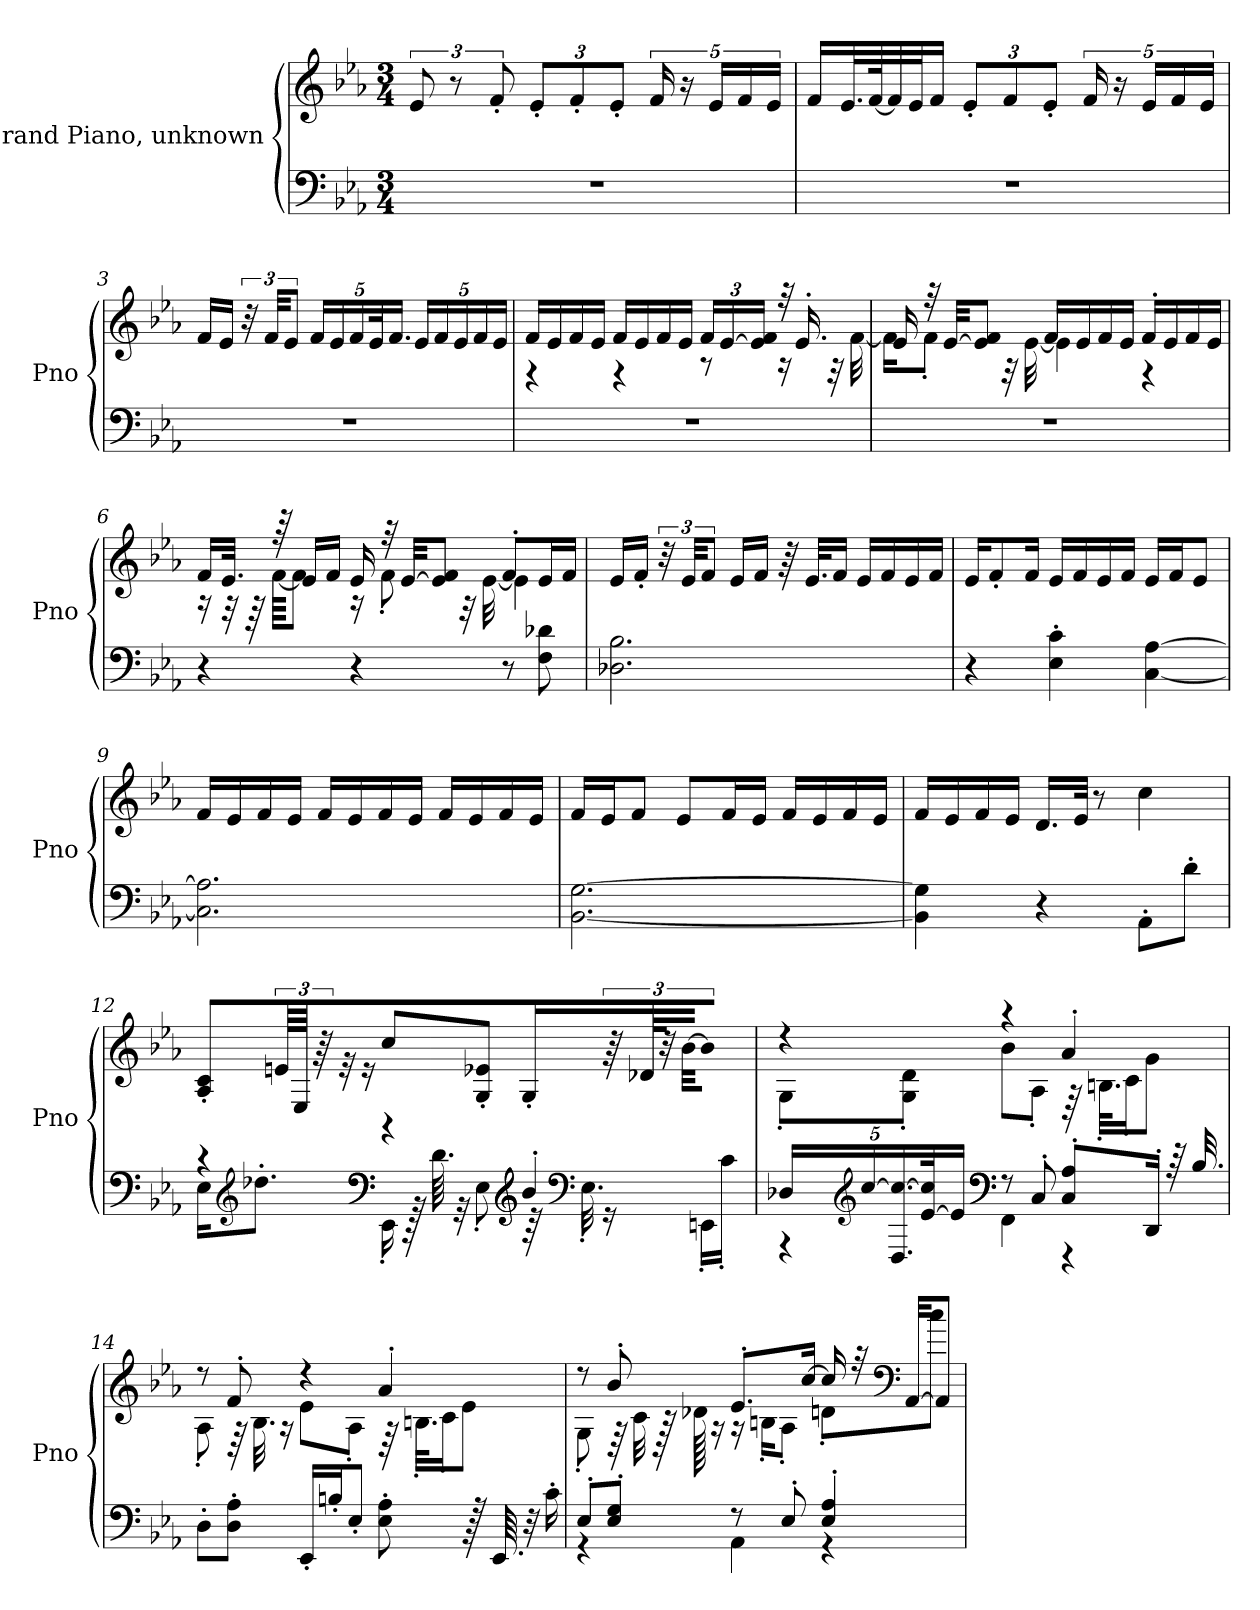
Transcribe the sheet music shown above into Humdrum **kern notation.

**kern	**kern
*part1	*part1
*staff2	*staff1
*I"Grand Piano, unknown	*
*I'Pno	*
*clefF4	*clefG2
*k[b-e-a-]	*k[b-e-a-]
*M3/4	*M3/4
*MM135	*MM135
=1	=1
2.r	12e-/
.	12r
.	12f'/
*	*Xbrackettup
.	12e-'/L
.	12f'/
.	12e-'/J
*	*brackettup
.	20f/
.	20r
.	20e-/LL
.	20f/
.	20e-/JJ
=2	=2
2.r	16f/LL
.	32.e-/L
.	[64f/K
.	32f/]
.	32e-/J
.	16f/JJ
*	*Xbrackettup
.	12e-'/L
.	12f/
.	12e-'/J
*	*brackettup
.	20f/
.	20r
.	20e-/LL
.	20f/
.	20e-/JJ
=3	=3
2.r	16f/LL
.	16e-/JJ
.	48r
.	48f/KKL
.	12e-/J
*	*Xbrackettup
.	20f/LL
.	20e-/
.	20f/
.	40e-/K
.	20.f/JJ
.	20e-/LL
.	20f/
.	20e-/
.	20f/
.	20e-/JJ
!!LO:LB:g=z
=4	=4
*	*^
2.r	16f/LL	4r
.	16e-/	.
.	16f/	.
.	16e-/JJ	.
.	16f/LL	4r
.	16e-/	.
.	16f/	.
.	16e-/JJ	.
.	24f/LL	8r
.	[24e-/	.
.	24e-/] 24f/JJ	.
.	32r	16r
.	16.e-'/	.
.	.	32r
.	.	[32f\
=5	=5	=5
2.r	16e-/	16f\KL]
.	32r	8f'\J
.	[32e-/KKL	.
.	8e-/] 8f/J	.
.	.	32r
.	.	[32e-\
.	16f/LL	4e-\]
.	16e-/	.
.	16f/	.
.	16e-/JJ	.
.	16f'/LL	4r
.	16e-/	.
.	16f/	.
.	16e-/JJ	.
!!LO:LB:g=z	!!
=6	=6	=6
4r	16f/LL	16r
.	32.e-/JJk	32r
.	.	64r
.	64r	[64f\KKKL
.	16e-/LL	8f\J]
.	16f/JJ	.
4r	16e-/	16r
.	32r	8f'\
.	[32e-/KKL	.
.	8e-/] 8f/J	.
.	.	32r
.	.	[32e-\
8r	8f'/L	4e-\]
8F\ 8d-X\	16e-/L	.
.	16f/JJ	.
*	*v	*v
=7	=7
2.D-X\ 2.B-\	16e-/LL
.	16f'/JJ
*	*brackettup
.	48r
.	48e-/KKL
.	12f/J
.	16e-/LL
.	16f/JJ
.	64r
.	32.e-/KLL
.	16f/JJ
.	16e-/LL
.	16f/
.	16e-/
.	16f/JJ
=8	=8
4r	16e-/KL
.	8f'/
.	16f/Jk
4E-\' 4c\'	16e-/LL
.	16f/
.	16e-/
.	16f/JJ
[4C\ [4A-\	16e-/LL
.	16f/J
.	8e-/J
!!LO:LB:g=z
=9	=9
2.C\] 2.A-\]	16f/LL
.	16e-/
.	16f/
.	16e-/JJ
.	16f/LL
.	16e-/
.	16f/
.	16e-/JJ
.	16f/LL
.	16e-/
.	16f/
.	16e-/JJ
=10	=10
[2.BB-\ [2.G\	16f/LL
.	16e-/J
.	8f/J
.	8e-/L
.	16f/L
.	16e-/JJ
.	16f/LL
.	16e-/
.	16f/
.	16e-/JJ
=11	=11
4BB-\] 4G\]	16f/LL
.	16e-/
.	16f/
.	16e-/JJ
4r	16.d/LL
.	32e-/JJk
.	8r
8AA-'\L	4cc\
8d'\J	.
!!LO:LB:g=z
=12	=12
*^	*
4r	16E-\KL	8A-/' 8c/'L
*clefG2	*	*
.	8.dd-X'\J	.
.	.	96en/LLL
.	.	96E-/JJJJ
.	.	96r
.	.	32r
.	.	16r
*clefF4	*	*
4r	16EE-'\	8cc/L
.	128r	.
.	64.d\	.
.	32r	.
.	8E-'\	8G/' 8e-X/'J
*clefG2	*	*
4b-'/	64r	16G'/
*clefF4	*	*
.	32.E-'\	.
.	16r	96r
.	.	96d-X/
.	.	48r
.	.	[48b-\KKL
.	16EEn'\LL	8b-\J]
.	16c'\JJ	.
!!LO:LB:g=z
=13	=13	=13
*Xbrackettup	*	*
*	*	*^
20D-X/LL	4r	4r	8G'\L
*clefG2	*	*	*
[20cc/	.	.	.
20.D-/ 20.cc/_	.	.	.
.	.	.	8G\' 8d\'J
[40e-/ 40cc/]K	.	.	.
20e-/JJ]	.	.	.
*clefF4	*	*	*
8r	4FF\	4r	8b-\L
8C'/	.	.	8A-'\J
8C/' 8A-/'L	4r	4a-'/	64r
.	.	.	32.Bn'\KLL
.	.	.	16c'\J
16DD'/Jk	.	.	8g\J
64r	.	.	.
32.B-/	.	.	.
*v	*v	*	*
=14	=14	=14
8D'\L	8r	8A-'\
8D\' 8A-\'J	8f'/	64r
.	.	32.B-\
.	.	16r
16EE-'/LL	4r	8e-\L
16Bn'/J	.	.
8E-'/J	.	8A-'\J
8E-\' 8A-\'	4a-'/	64r
.	.	32.Bn'\KLL
.	.	16c'\J
128r	.	8e-\J
64.EE-/	.	.
32r	.	.
16c'\	.	.
!!LO:PB:g=z	!!
=15	=15	=15
*^	*	*
8E-'/L	4r	8r	8G'\
8E-/' 8G/'J	.	8b-'/	64r
.	.	.	32c\
.	.	.	128r
.	.	.	128d-X\
.	.	.	16r
8r	4AA-\	8.e-'/L	16r
.	.	.	16Bn'\KL
8E-'/	.	.	8A-'\J
.	.	[16cc/Jk	.
4E-/' 4A-/'	4r	16cc/]	8dn'\L
.	.	32r	.
*	*	*clefF4	*
.	.	[32AA-/KKL	.
.	.	8AA-/J]	8cc\J
*v	*v	*	*
*	*v	*v
=	=
*-	*-
